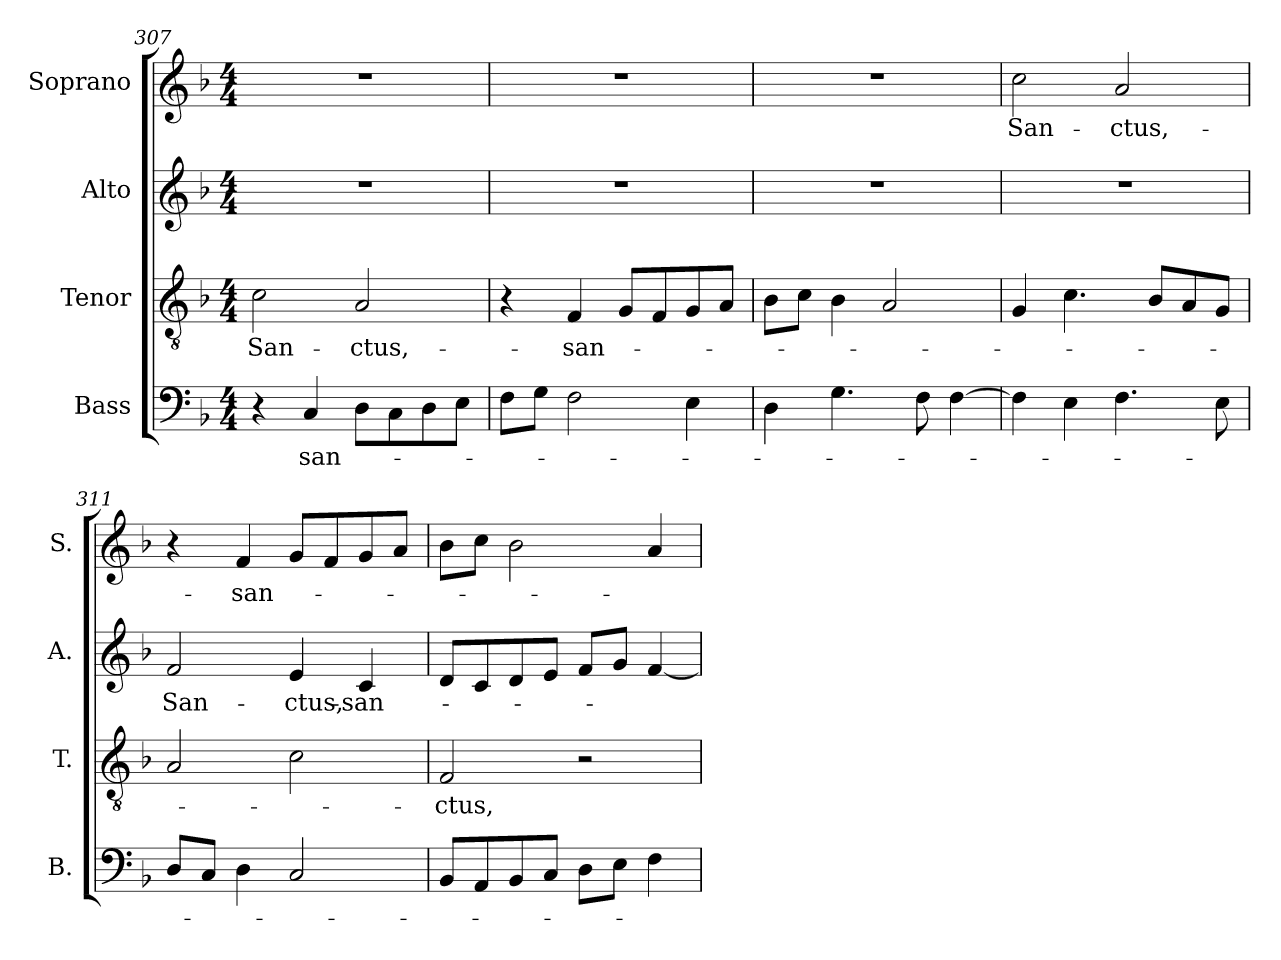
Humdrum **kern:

**kern	**text	**kern	**text	**kern	**text	**kern	**text
*part4	*part4	*part3	*part3	*part2	*part2	*part1	*part1
*staff4	*staff4	*staff3	*staff3	*staff2	*staff2	*staff1	*staff1
*I"Bass	*	*I"Tenor	*	*I"Alto	*	*I"Soprano	*
*I'B.	*	*I'T.	*	*I'A.	*	*I'S.	*
*clefF4	*	*clefGv2	*	*clefG2	*	*clefG2	*
*	*	*ITrd7c12	*	*	*	*	*
*k[b-]	*	*k[b-]	*	*k[b-]	*	*k[b-]	*
*F:	*	*F:	*	*F:	*	*F:	*
*M4/4	*	*M4/4	*	*M4/4	*	*M4/4	*
=307	=307	=307	=307	=307	=307	=307	=307
!	!	!	!LO:LY:b:color=#000000	!	!	!	!
4r	.	2Ci\	San-	1r	.	1r	.
!	!LO:LY:b:color=#000000	!	!	!	!	!	!
4Ci/	-san-	.	.	.	.	.	.
!	!	!	!LO:LY:b:color=#000000	!	!	!	!
8Di\L	.	2AAi/	-ctus,-	.	.	.	.
8Ci\	.	.	.	.	.	.	.
8Di\	.	.	.	.	.	.	.
8Ei\J	.	.	.	.	.	.	.
=308	=308	=308	=308	=308	=308	=308	=308
8Fi\L	.	4r	.	1r	.	1r	.
8Gi\J	.	.	.	.	.	.	.
!	!	!	!LO:LY:b:color=#000000	!	!	!	!
2Fi\	.	4FFi/	-san-	.	.	.	.
.	.	8GGi/L	.	.	.	.	.
.	.	8FFi/	.	.	.	.	.
4Ei\	.	8GGi/	.	.	.	.	.
.	.	8AAi/J	.	.	.	.	.
=309	=309	=309	=309	=309	=309	=309	=309
4Di\	.	8BB-i\L	.	1r	.	1r	.
.	.	8Ci\J	.	.	.	.	.
4.Gi\	.	4BB-i\	.	.	.	.	.
.	.	2AAi/	.	.	.	.	.
8Fi\	.	.	.	.	.	.	.
[4Fi\	.	.	.	.	.	.	.
=310	=310	=310	=310	=310	=310	=310	=310
!	!	!	!	!	!	!	!LO:LY:b:color=#000000
4Fi\]	.	4GGi/	.	1r	.	2cci\	San-
4Ei\	.	4.Ci\	.	.	.	.	.
!	!	!	!	!	!	!	!LO:LY:b:color=#000000
4.Fi\	.	.	.	.	.	2ai/	-ctus,-
.	.	8BB-i/L	.	.	.	.	.
.	.	8AAi/	.	.	.	.	.
8Ei\	.	8GGi/J	.	.	.	.	.
!!LO:LB:g=z
=311	=311	=311	=311	=311	=311	=311	=311
!	!	!	!	!	!LO:LY:b:color=#000000	!	!
8Di/L	.	2AAi/	.	2fi/	San-	4r	.
8Ci/J	.	.	.	.	.	.	.
!	!	!	!	!	!	!	!LO:LY:b:color=#000000
4Di\	.	.	.	.	.	4fi/	-san-
!	!	!	!	!	!LO:LY:b:color=#000000	!	!
2Ci/	.	2Ci\	.	4ei/	-ctus,-	8gi/L	.
.	.	.	.	.	.	8fi/	.
!	!	!	!	!	!LO:LY:b:color=#000000	!	!
.	.	.	.	4ci/	-san-	8gi/	.
.	.	.	.	.	.	8ai/J	.
=312	=312	=312	=312	=312	=312	=312	=312
!	!	!	!LO:LY:b:color=#000000	!	!	!	!
8BB-i/L	.	2FFi/	-ctus,-	8di/L	.	8b-i\L	.
8AAi/	.	.	.	8ci/	.	8cci\J	.
8BB-i/	.	.	.	8di/	.	2b-i\	.
8Ci/J	.	.	.	8ei/J	.	.	.
8Di\L	.	2r	.	8fi/L	.	.	.
8Ei\J	.	.	.	8gi/J	.	.	.
4Fi\	.	.	.	[4fi/	.	4ai/	.
=	=	=	=	=	=	=	=
*-	*-	*-	*-	*-	*-	*-	*-
